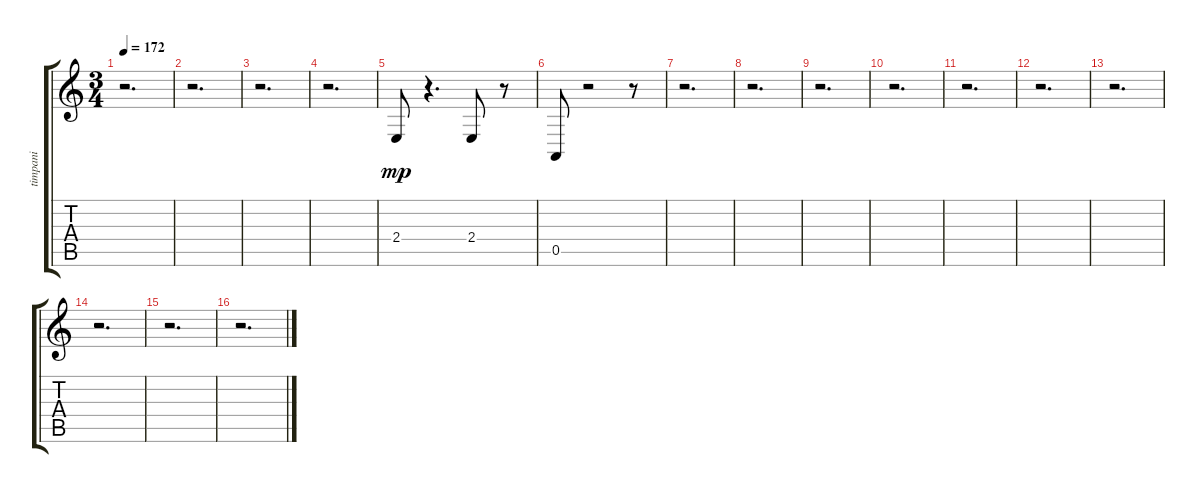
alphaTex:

\track ("timpani " "timpani ") {instrument stringensemble1}
\staff {score tabs}
\tuning (E4 B3 G3 D3 A2 E2) {hide}
\ts (3 4)
\tempo 172
\clef g2
\ks c
r.2{d dy pp} |
r.2{d} |
r.2{d} |
r.2{d} |
2.4.8{dy mp} r.4{d} 2.4.8 r.8 |
0.5.8 r.2 r.8 |
r.2{d} |
r.2{d} |
r.2{d} |
r.2{d} |
r.2{d} |
r.2{d} |
r.2{d} |
r.2{d} |
r.2{d} |
r.2{d}
